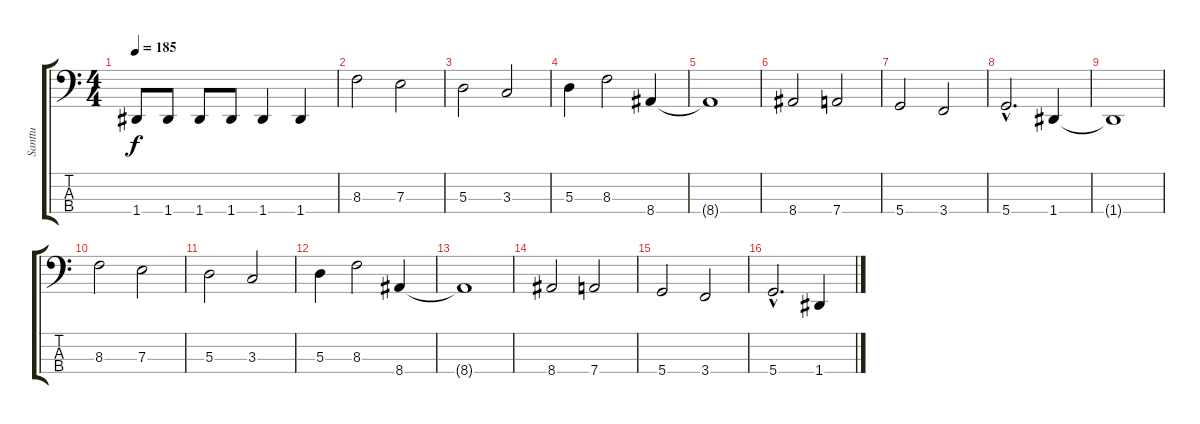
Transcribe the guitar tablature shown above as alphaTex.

\track ("Santtu" "Santtu") {instrument electricbasspick}
\staff {score tabs}
\tuning (G2 D2 A1 D1) {hide}
\ts (4 4)
\tempo 185
\clef f4
\ks c
1.4{t}.8{dy f} 1.4.8 1.4.8 1.4.8 1.4.4 1.4.4 |
8.3.2 7.3.2 |
5.3.2 3.3.2 |
5.3.4 8.3.2 8.4.4 |
8.4{t}.1 |
8.4.2 7.4.2 |
5.4.2 3.4.2 |
5.4{hac}.2{d} 1.4.4 |
1.4{t}.1 |
8.3.2 7.3.2 |
5.3.2 3.3.2 |
5.3.4 8.3.2 8.4.4 |
8.4{t}.1 |
8.4.2 7.4.2 |
5.4.2 3.4.2 |
5.4{hac}.2{d} 1.4.4
